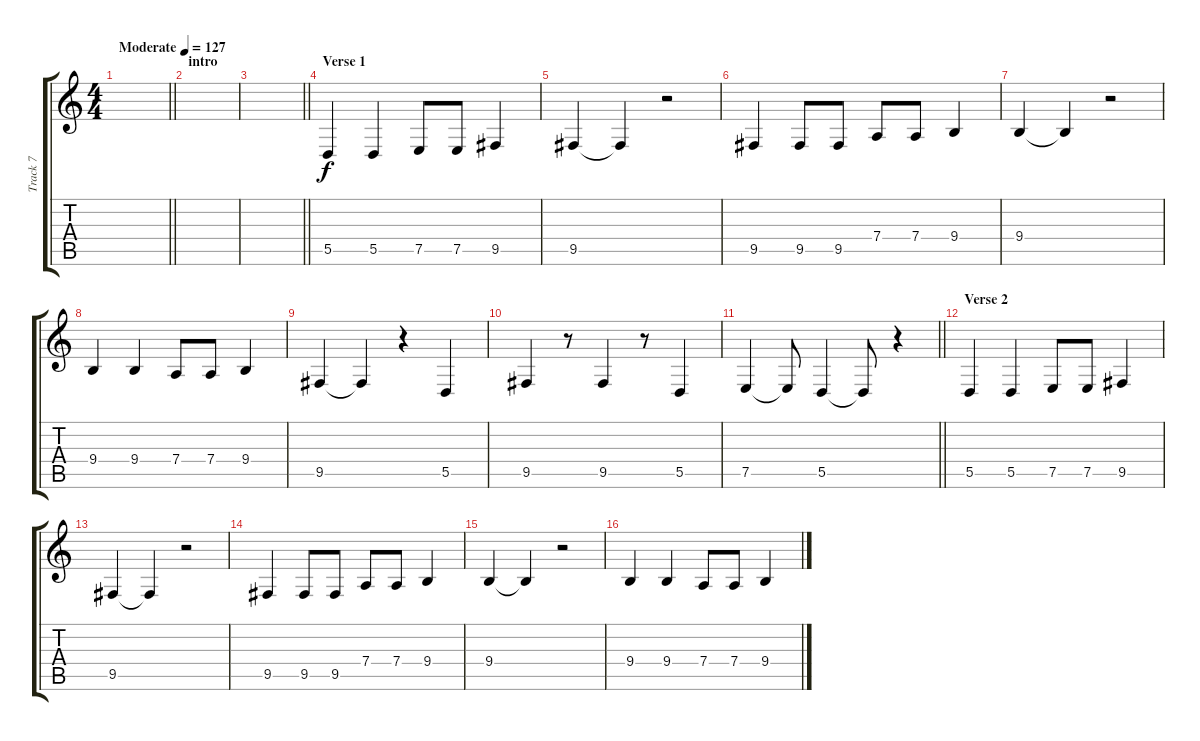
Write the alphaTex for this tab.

\track ("Track 7" "Track 7") {instrument violin}
\staff {score tabs}
\tuning (E4 B3 G3 D3 A2 E2) {hide}
\ts (4 4)
\tempo (127 "Moderate")
\clef g2
\barLineRight lightlight
\ks c
|
\section ("" "intro")
|
\barLineRight lightlight
|
\section ("" "Verse 1")
5.5.4 5.5.4 7.5.8 7.5.8 9.5.4 |
9.5.4 9.5{t}.4 r.2 |
9.5.4 9.5.8 9.5.8 7.4.8 7.4.8 9.4.4 |
9.4.4 9.4{t}.4 r.2 |
9.4.4 9.4.4 7.4.8 7.4.8 9.4.4 |
9.5.4 9.5{t}.4 r.4 5.5.4 |
9.5.4 r.8 9.5.4 r.8 5.5.4 |
\barLineRight lightlight
7.5.4 7.5{t}.8 5.5.4 5.5{t}.8 r.4 |
\section ("" "Verse 2")
5.5.4 5.5.4 7.5.8 7.5.8 9.5.4 |
9.5.4 9.5{t}.4 r.2 |
9.5.4 9.5.8 9.5.8 7.4.8 7.4.8 9.4.4 |
9.4.4 9.4{t}.4 r.2 |
9.4.4 9.4.4 7.4.8 7.4.8 9.4.4
